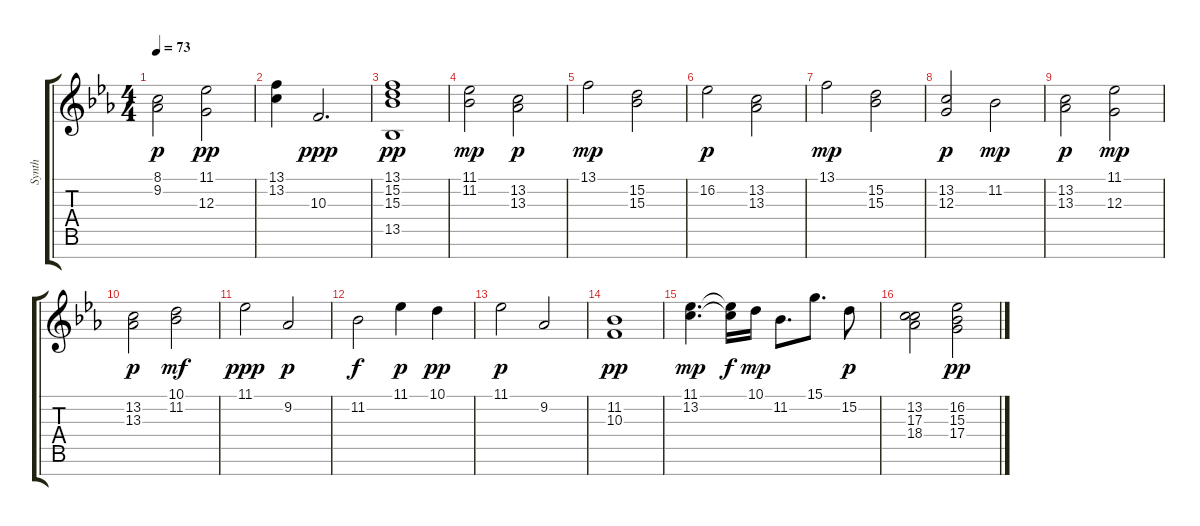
\track ("Synth" "Synth") {instrument stringensemble2}
\staff {score tabs}
\tuning (E4 B3 G3 D3 A2 E2 B1) {hide}
\ts (4 4)
\tempo 73
\clef g2
\ks eb
(8.1 9.2).2{dy p} (11.1 12.3).2{dy pp} |
(13.1 13.2).4 10.3.2{d dy ppp} |
(13.1 15.2 15.3 13.5).1{dy pp} |
(11.1 11.2).2{dy mp} (13.2 13.3).2{dy p} |
13.1.2{dy mp} (15.2 15.3).2 |
16.2.2{dy p} (13.2 13.3).2 |
13.1.2{dy mp} (15.2 15.3).2 |
(13.2 12.3).2{dy p} 11.2.2{dy mp} |
(13.2 13.3).2{dy p} (11.1 12.3).2{dy mp} |
(13.2 13.3).2{dy p} (10.1 11.2).2{dy mf} |
11.1.2{dy ppp} 9.2.2{dy p} |
11.2.2{dy f} 11.1.4{dy p} 10.1.4{dy pp} |
11.1.2{dy p} 9.2.2 |
(11.2 10.3).1{dy pp} |
(11.1 13.2).4{d dy mp} (11.1{t} 13.2{t}).16{dy f} 10.1.16{dy mp} 11.2.8{d} 15.1.8{d} 15.2.8{dy p} |
(13.2 17.3 18.4).2 (16.2 15.3 17.4).2{dy pp}
